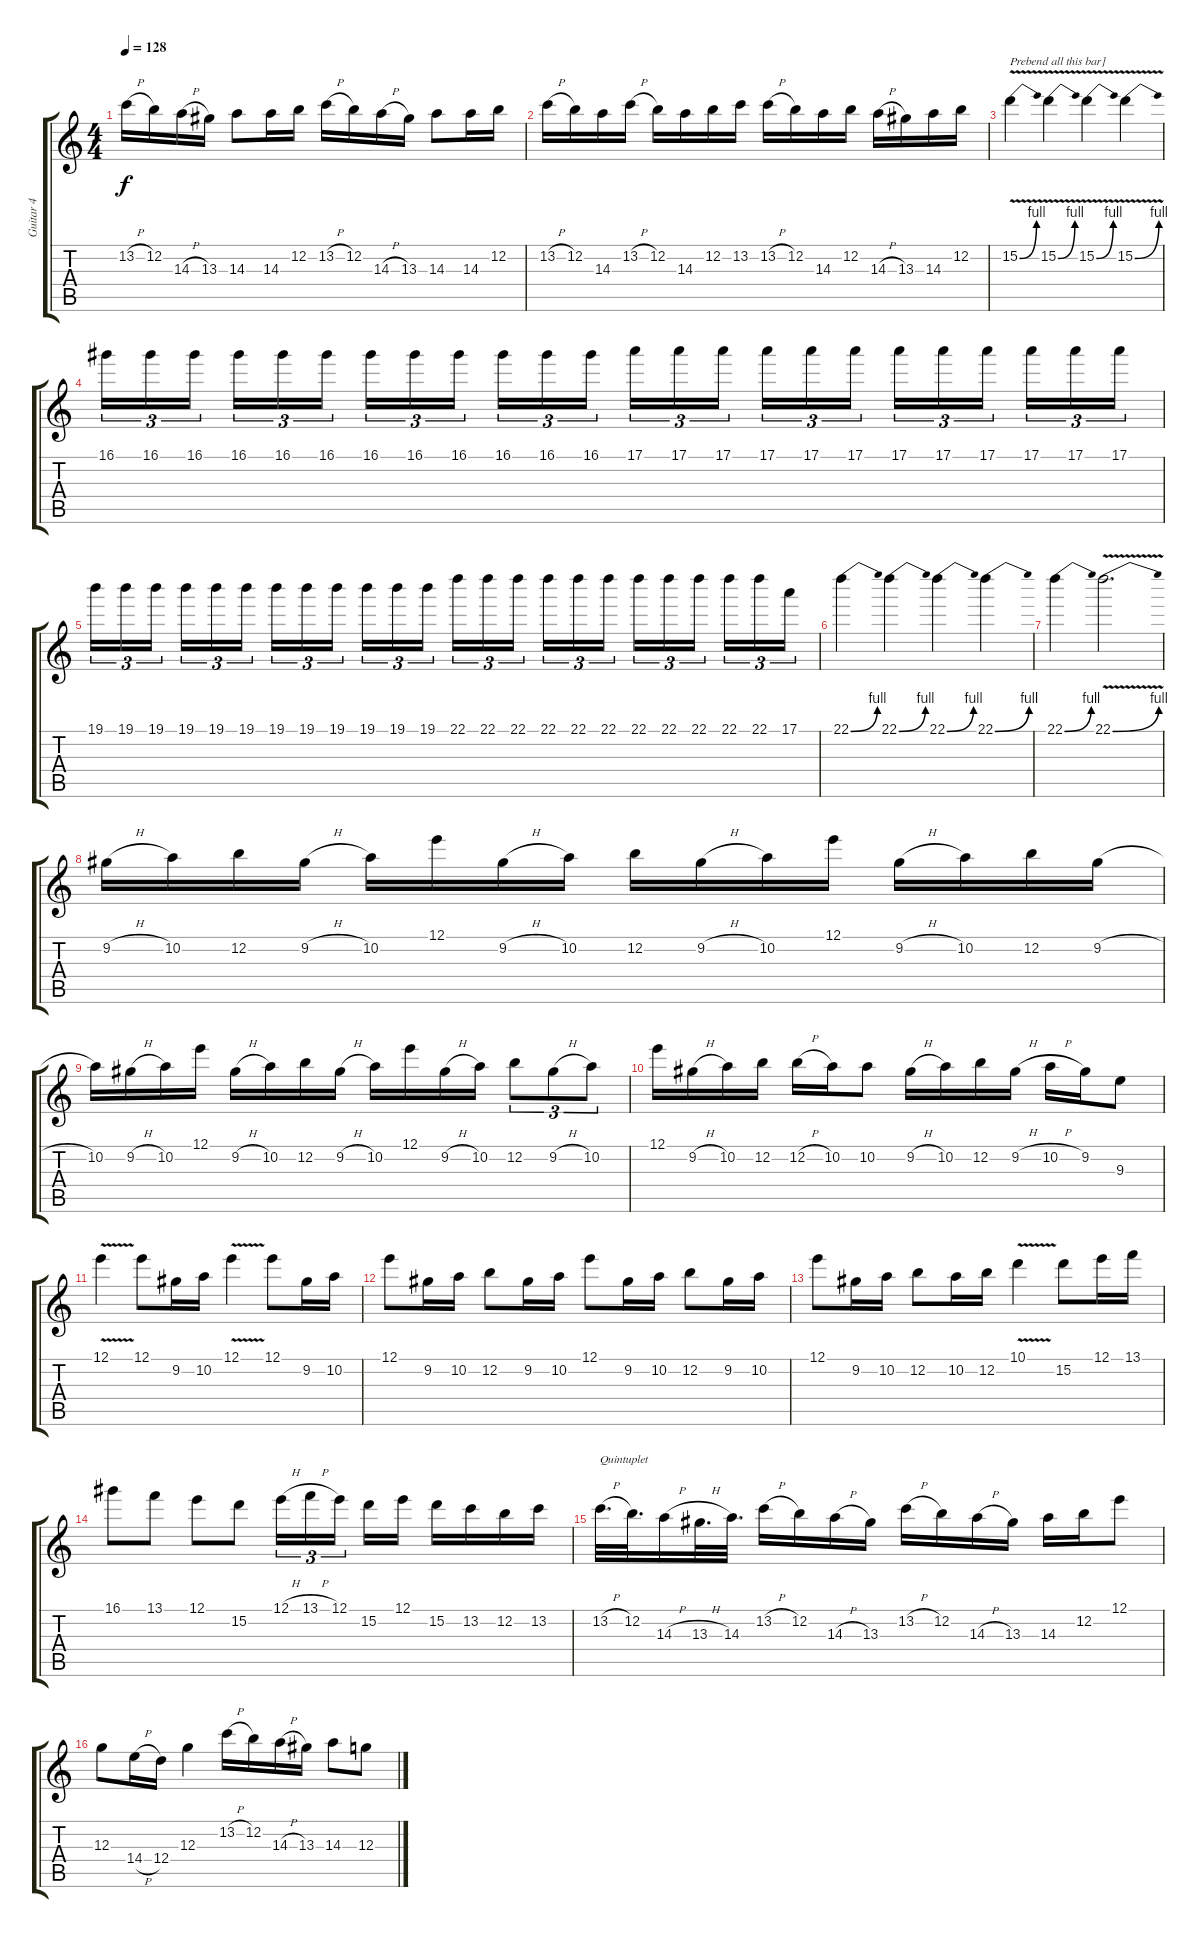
\track ("Guitar 4" "Guitar 4") {instrument distortionguitar}
\staff {score tabs}
\tuning (E4 B3 G3 D3 A2 E2) {hide}
\ts (4 4)
\tempo 128
\clef g2
\ks c
13.2{h}.16{dy f} 12.2.16 14.3{h}.16 13.3.16 14.3.8 14.3.16 12.2.16 13.2{h}.16 12.2.16 14.3{h}.16 13.3.16 14.3.8 14.3.16 12.2.16 |
13.2{h}.16 12.2.16 14.3.16 13.2{h}.16 12.2.16 14.3.16 12.2.16 13.2.16 13.2{h}.16 12.2.16 14.3.16 12.2.16 14.3{h}.16 13.3.16 14.3.16 12.2.16 |
15.2{be (bend 0 0 60 4) v}.4{txt "Prebend all this bar]"} 15.2{be (bend 0 0 60 4) v}.4 15.2{be (bend 0 0 60 4) v}.4 15.2{be (bend 0 0 60 4) v}.4 |
16.1.16{tu (3 2)} 16.1.16{tu (3 2)} 16.1.16{tu (3 2)} 16.1.16{tu (3 2)} 16.1.16{tu (3 2)} 16.1.16{tu (3 2)} 16.1.16{tu (3 2)} 16.1.16{tu (3 2)} 16.1.16{tu (3 2)} 16.1.16{tu (3 2)} 16.1.16{tu (3 2)} 16.1.16{tu (3 2)} 17.1.16{tu (3 2)} 17.1.16{tu (3 2)} 17.1.16{tu (3 2)} 17.1.16{tu (3 2)} 17.1.16{tu (3 2)} 17.1.16{tu (3 2)} 17.1.16{tu (3 2)} 17.1.16{tu (3 2)} 17.1.16{tu (3 2)} 17.1.16{tu (3 2)} 17.1.16{tu (3 2)} 17.1.16{tu (3 2)} |
19.1.16{tu (3 2)} 19.1.16{tu (3 2)} 19.1.16{tu (3 2)} 19.1.16{tu (3 2)} 19.1.16{tu (3 2)} 19.1.16{tu (3 2)} 19.1.16{tu (3 2)} 19.1.16{tu (3 2)} 19.1.16{tu (3 2)} 19.1.16{tu (3 2)} 19.1.16{tu (3 2)} 19.1.16{tu (3 2)} 22.1.16{tu (3 2)} 22.1.16{tu (3 2)} 22.1.16{tu (3 2)} 22.1.16{tu (3 2)} 22.1.16{tu (3 2)} 22.1.16{tu (3 2)} 22.1.16{tu (3 2)} 22.1.16{tu (3 2)} 22.1.16{tu (3 2)} 22.1.16{tu (3 2)} 22.1.16{tu (3 2)} 17.1.16{tu (3 2)} |
22.1{be (bend 0 0 60 4)}.4 22.1{be (bend 0 0 60 4)}.4 22.1{be (bend 0 0 60 4)}.4 22.1{be (bend 0 0 60 4)}.4 |
22.1{be (bend 0 0 60 4)}.4 22.1{be (bend 0 0 60 4) v}.2{d} |
9.2{h}.16 10.2.16 12.2.16 9.2{h}.16 10.2.16 12.1.16 9.2{h}.16 10.2.16 12.2.16 9.2{h}.16 10.2.16 12.1.16 9.2{h}.16 10.2.16 12.2.16 9.2{h}.16 |
10.2.16 9.2{h}.16 10.2.16 12.1.16 9.2{h}.16 10.2.16 12.2.16 9.2{h}.16 10.2.16 12.1.16 9.2{h}.16 10.2.16 12.2.8{tu (3 2)} 9.2{h}.8{tu (3 2)} 10.2.8{tu (3 2)} |
12.1.16 9.2{h}.16 10.2.16 12.2.16 12.2{h}.16 10.2.16 10.2.8 9.2{h}.16 10.2.16 12.2.16 9.2{h}.16 10.2{h}.16 9.2.16 9.3.8 |
12.1{v}.4 12.1.8 9.2.16 10.2.16 12.1{v}.4 12.1.8 9.2.16 10.2.16 |
12.1.8 9.2.16 10.2.16 12.2.8 9.2.16 10.2.16 12.1.8 9.2.16 10.2.16 12.2.8 9.2.16 10.2.16 |
12.1.8 9.2.16 10.2.16 12.2.8 10.2.16 12.2.16 10.1{v}.4 15.2.8 12.1.16 13.1.16 |
16.1.8 13.1.8 12.1.8 15.2.8 12.1{h}.16{tu (3 2)} 13.1{h}.16{tu (3 2)} 12.1.16{tu (3 2)} 15.2.16 12.1.16 15.2.16 13.2.16 12.2.16 13.2.16 |
13.2{h}.32{d txt "Quintuplet"} 12.2.32{d} 14.3{h}.16 13.3{h}.32{d} 14.3.32{d} 13.2{h}.16 12.2.16 14.3{h}.16 13.3.16 13.2{h}.16 12.2.16 14.3{h}.16 13.3.16 14.3.16 12.2.16 12.1.8 |
12.3.8 14.4{h}.16 12.4.16 12.3.4 13.2{h}.16 12.2.16 14.3{h}.16 13.3.16 14.3.8 12.3.8
